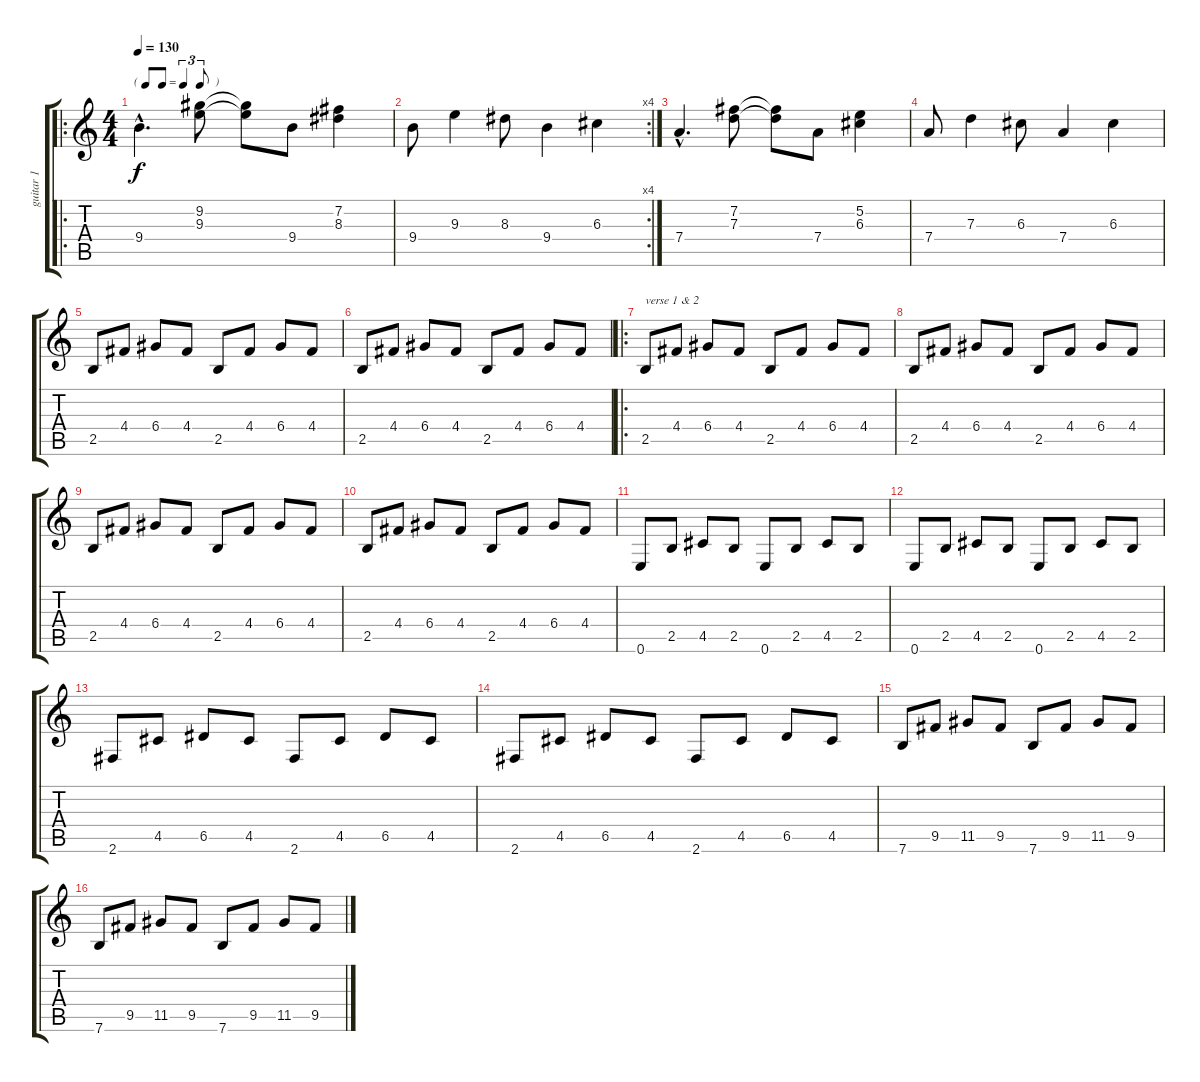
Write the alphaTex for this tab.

\track ("guitar 1" "guitar 1") {instrument overdrivenguitar}
\staff {score tabs}
\tuning (E4 B3 G3 D3 A2 E2) {hide}
\ro
\ts (4 4)
\tf triplet8th
\tempo 130
\clef g2
\ks c
9.4{hac}.4{d dy f instrument overdrivenguitar} (9.2 9.3).8 (9.2{t} 9.3{t}).8 9.4.8 (7.2 8.3).4 |
\rc 4
9.4.8 9.3.4 8.3.8 9.4.4 6.3.4 |
7.4{hac}.4{d} (7.2 7.3).8 (7.2{t} 7.3{t}).8 7.4.8 (5.2 6.3).4 |
7.4.8 7.3.4 6.3.8 7.4.4 6.3.4 |
2.5.8 4.4.8 6.4.8 4.4.8 2.5.8 4.4.8 6.4.8 4.4.8 |
2.5.8 4.4.8 6.4.8 4.4.8 2.5.8 4.4.8 6.4.8 4.4.8 |
\ro
2.5.8{txt "verse 1 & 2"} 4.4.8 6.4.8 4.4.8 2.5.8 4.4.8 6.4.8 4.4.8 |
2.5.8 4.4.8 6.4.8 4.4.8 2.5.8 4.4.8 6.4.8 4.4.8 |
2.5.8 4.4.8 6.4.8 4.4.8 2.5.8 4.4.8 6.4.8 4.4.8 |
2.5.8 4.4.8 6.4.8 4.4.8 2.5.8 4.4.8 6.4.8 4.4.8 |
0.6.8 2.5.8 4.5.8 2.5.8 0.6.8 2.5.8 4.5.8 2.5.8 |
0.6.8 2.5.8 4.5.8 2.5.8 0.6.8 2.5.8 4.5.8 2.5.8 |
2.6.8 4.5.8 6.5.8 4.5.8 2.6.8 4.5.8 6.5.8 4.5.8 |
2.6.8 4.5.8 6.5.8 4.5.8 2.6.8 4.5.8 6.5.8 4.5.8 |
7.6.8 9.5.8 11.5.8 9.5.8 7.6.8 9.5.8 11.5.8 9.5.8 |
7.6.8 9.5.8 11.5.8 9.5.8 7.6.8 9.5.8 11.5.8 9.5.8
